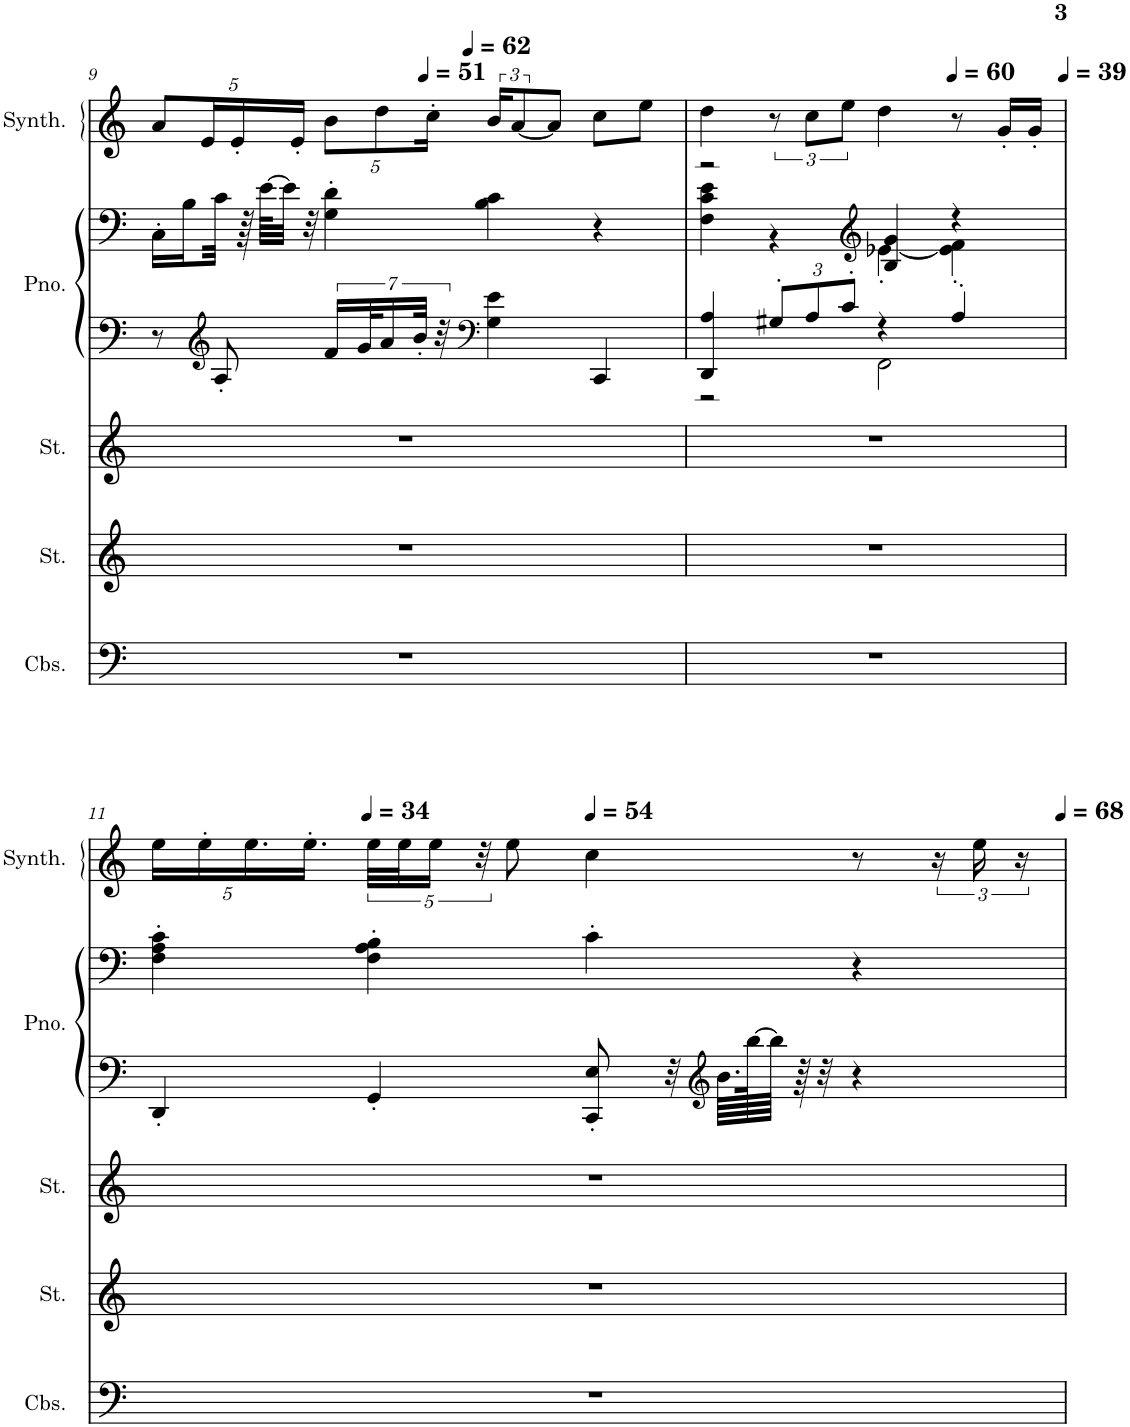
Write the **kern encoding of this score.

**kern	**kern	**kern	**kern	**kern	**kern
*part5	*part4	*part3	*part2	*part2	*part1
*staff6	*staff5	*staff4	*staff3	*staff2	*staff1
*I"Contrabasses, Strings R3	*I"Strings, Strings L2	*I"Strings, Strings L1	*I"Piano, Piano	*	*I"Sine Synthesizer
*I'Cbs.	*I'St.	*I'St.	*I'Pno.	*	*I'Synth.
!!LO:PB:g=z
*clefF4	*clefG2	*clefG2	*clefF4	*clefG2	*clefG2
*Trd7c12	*	*	*	*	*
*k[]	*k[]	*k[]	*k[]	*k[]	*k[]
*M4/4	*M4/4	*M4/4	*M4/4	*M4/4	*M4/4
*	*	*	*	*	*Xbrackettup
=9	=9	=9	=9	=9	=9
*	*	*	*	*	*^
*	*	*	*	*	*	*^
1r	1r	1r	8r	16C'\LL	10a/L	5%2ryy	5%2ryy
.	.	.	.	16B\	.	.	.
.	.	.	.	.	20e/L	.	.
*	*	*	*clefG2	*	*	*	*
.	.	.	8A'/	32c\JJk	.	.	.
.	.	.	.	.	20e'/	.	.
.	.	.	.	64r	.	.	.
.	.	.	.	[64e\KLLL	.	.	.
.	.	.	.	32e\JJJ]	.	.	.
.	.	.	.	.	20e'/JJ	.	.
.	.	.	.	32r	.	.	.
.	.	.	14f/LL	4G\' 4d\'	10b\L	.	.
.	.	.	28g/K	.	.	.	.
.	.	.	.	.	10dd\	.	.
.	.	.	14a/	.	.	.	.
.	.	.	.	.	.	40ryy	20ryy
.	.	.	.	.	.	160..ryy	.
.	.	.	28b'/JJk	.	.	.	.
*	*	*	*	*	*MM51	*	*
.	.	.	.	.	.	5%2ryy	.
.	.	.	.	.	20cc'\Jk	.	40ryy
.	.	.	28r	.	.	.	.
.	.	.	.	.	.	.	80...ryy
*	*	*	*	*	*MM62	*	*
.	.	.	.	.	.	.	5%2ryy
*	*	*	*clefF4	*	*	*	*
*	*	*	*	*	*brackettup	*	*
.	.	.	4G\ 4e\	4B\ 4c\	24b/KL	.	.
.	.	.	.	.	[12a/	.	.
.	.	.	.	.	8a/J]	.	.
.	.	.	4CC/	4r	8cc\L	.	.
.	.	.	.	.	.	10ryy	.
.	.	.	.	.	8ee\J	.	.
.	.	.	.	.	.	.	10ryy
.	.	.	.	.	.	20ryy	.
.	.	.	.	.	.	80ryy	.
.	.	.	.	.	.	640ryy	640ryy
*	*	*	*	*	*	*v	*v
=10	=10	=10	=10	=10	=10	=10
*	*	*	*^	*^	*	*
1r	1r	1r	4DD/ 4A/	2r	2r	4F\ 4c\ 4e\	4dd\	5%2ryy
*	*	*	*Xbrackettup	*	*	*	*	*
.	.	.	12G#X'/L	.	.	4r	12r	.
.	.	.	12A/	.	.	.	12cc\L	.
.	.	.	.	.	.	.	.	5ryy
.	.	.	12c'/J	.	.	.	12ee\J	.
*	*	*	*	*	*clefG2	*	*	*
.	.	.	4r	2FF\	4B/ 4g/	[4e-X'\	4dd\	.
.	.	.	.	.	.	.	.	10ryy
.	.	.	.	.	.	.	.	40ryy
.	.	.	.	.	.	.	.	80...ryy
*	*	*	*	*	*	*	*MM60	*
.	.	.	.	.	.	.	.	5ryy
.	.	.	4A'/	.	4r	4e-\]' 4f\'	8r	.
.	.	.	.	.	.	.	16g'/LL	.
.	.	.	.	.	.	.	16g'/JJ	.
.	.	.	.	.	.	.	.	20ryy
*	*	*	*	*	*	*	*MM39	*
.	.	.	.	.	.	.	.	640ryy
*	*	*	*v	*v	*	*	*v	*v
*	*	*	*	*v	*v	*
!!LO:LB:g=z
=11	=11	=11	=11	=11	=11
*	*	*	*	*	*Xbrackettup
*	*	*	*	*	*^
*	*	*	*	*	*	*^
1r	1r	1r	4DD'/	4F\' 4A\' 4c\'	20ee\LL	5ryy	5%2ryy
.	.	.	.	.	20ee'\	.	.
.	.	.	.	.	20.ee\	.	.
.	.	.	.	.	20.ee'\JJ	.	.
.	.	.	.	.	.	40ryy	.
.	.	.	.	.	.	80...ryy	.
*	*	*	*	*	*MM34	*	*
.	.	.	.	.	.	5%2ryy	.
*	*	*	*	*	*brackettup	*	*
.	.	.	4GG'/	4F\' 4A\' 4B\'	40ee\LLL	.	.
.	.	.	.	.	40ee\J	.	.
.	.	.	.	.	20ee\JJ	.	.
.	.	.	.	.	40r	.	.
.	.	.	.	.	8ee\	.	.
.	.	.	.	.	.	.	20ryy
.	.	.	.	.	.	.	40ryy
.	.	.	.	.	.	.	80...ryy
*	*	*	*	*	*MM54	*	*
.	.	.	.	.	.	.	5%2ryy
.	.	.	8CC/' 8E/'	4c'\	4cc\	.	.
.	.	.	32r	.	.	.	.
.	.	.	.	.	.	5ryy	.
*	*	*	*clefG2	*	*	*	*
.	.	.	64.b\LLLL	.	.	.	.
.	.	.	[128bb\K	.	.	.	.
.	.	.	64bb\JJJJ]	.	.	.	.
.	.	.	64r	.	.	.	.
.	.	.	32r	.	.	.	.
.	.	.	4r	4r	8r	.	.
.	.	.	.	.	.	10ryy	.
.	.	.	.	.	24r	.	.
.	.	.	.	.	.	.	10ryy
.	.	.	.	.	24ee\	.	.
.	.	.	.	.	.	20ryy	.
.	.	.	.	.	24r	.	.
*	*	*	*	*	*MM68	*	*
.	.	.	.	.	.	640ryy	640ryy
*	*	*	*	*	*v	*v	*v
=	=	=	=	=	=
*-	*-	*-	*-	*-	*-
